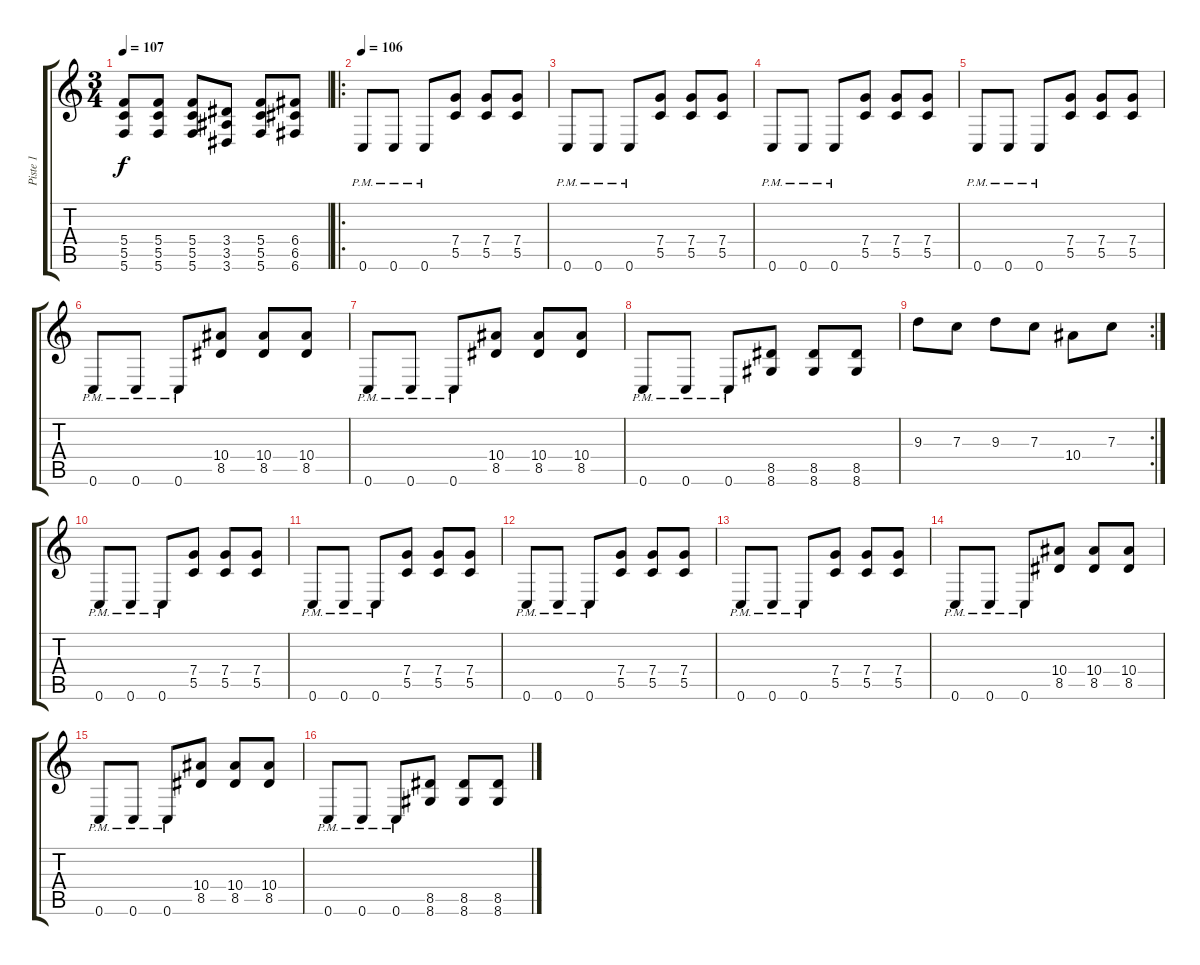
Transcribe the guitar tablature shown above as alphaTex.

\track ("Piste 1" "Piste 1") {instrument overdrivenguitar}
\staff {score tabs}
\tuning (D4 A3 F3 C3 G2 C2) {hide}
\ts (3 4)
\tempo 107
\clef g2
\ks c
(5.4 5.5 5.6).8{dy f} (5.4 5.5 5.6).8 (5.4 5.5 5.6).8 (3.4 3.5 3.6).8 (5.4 5.5 5.6).8 (6.4 6.5 6.6).8 |
\ro
\tempo 106
0.6{pm}.8 0.6{pm}.8 0.6{pm}.8 (7.4 5.5).8 (7.4 5.5).8 (7.4 5.5).8 |
0.6{pm}.8 0.6{pm}.8 0.6{pm}.8 (7.4 5.5).8 (7.4 5.5).8 (7.4 5.5).8 |
0.6{pm}.8 0.6{pm}.8 0.6{pm}.8 (7.4 5.5).8 (7.4 5.5).8 (7.4 5.5).8 |
0.6{pm}.8 0.6{pm}.8 0.6{pm}.8 (7.4 5.5).8 (7.4 5.5).8 (7.4 5.5).8 |
0.6{pm}.8 0.6{pm}.8 0.6{pm}.8 (10.4 8.5).8 (10.4 8.5).8 (10.4 8.5).8 |
0.6{pm}.8 0.6{pm}.8 0.6{pm}.8 (10.4 8.5).8 (10.4 8.5).8 (10.4 8.5).8 |
0.6{pm}.8 0.6{pm}.8 0.6{pm}.8 (8.5 8.6).8 (8.5 8.6).8 (8.5 8.6).8 |
\rc 2
9.3.8 7.3.8 9.3.8 7.3.8 10.4.8 7.3.8 |
0.6{pm}.8 0.6{pm}.8 0.6{pm}.8 (7.4 5.5).8 (7.4 5.5).8 (7.4 5.5).8 |
0.6{pm}.8 0.6{pm}.8 0.6{pm}.8 (7.4 5.5).8 (7.4 5.5).8 (7.4 5.5).8 |
0.6{pm}.8 0.6{pm}.8 0.6{pm}.8 (7.4 5.5).8 (7.4 5.5).8 (7.4 5.5).8 |
0.6{pm}.8 0.6{pm}.8 0.6{pm}.8 (7.4 5.5).8 (7.4 5.5).8 (7.4 5.5).8 |
0.6{pm}.8 0.6{pm}.8 0.6{pm}.8 (10.4 8.5).8 (10.4 8.5).8 (10.4 8.5).8 |
0.6{pm}.8 0.6{pm}.8 0.6{pm}.8 (10.4 8.5).8 (10.4 8.5).8 (10.4 8.5).8 |
0.6{pm}.8 0.6{pm}.8 0.6{pm}.8 (8.5 8.6).8 (8.5 8.6).8 (8.5 8.6).8
